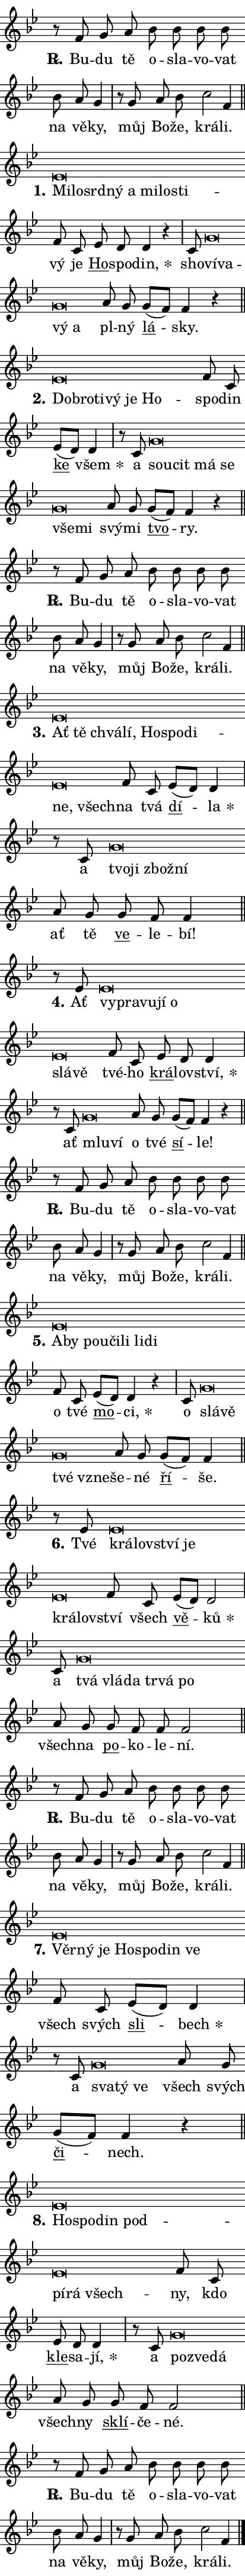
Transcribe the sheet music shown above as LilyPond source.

\version "2.22.1"
\header { tagline = "" }
\paper {
  indent = 0\cm
  top-margin = 0\cm
  right-margin = 0\cm
  bottom-margin = 0\cm
  left-margin = 0\cm
  paper-width = 7\cm
  page-breaking = #ly:one-page-breaking
  system-system-spacing.basic-distance = #11
  score-system-spacing.basic-distance = #11
  ragged-last = ##f
}


%% Author: Thomas Morley
%% https://lists.gnu.org/archive/html/lilypond-user/2020-05/msg00002.html
#(define (line-position grob)
"Returns position of @var[grob} in current system:
   @code{'start}, if at first time-step
   @code{'end}, if at last time-step
   @code{'middle} otherwise
"
  (let* ((col (ly:item-get-column grob))
         (ln (ly:grob-object col 'left-neighbor))
         (rn (ly:grob-object col 'right-neighbor))
         (col-to-check-left (if (ly:grob? ln) ln col))
         (col-to-check-right (if (ly:grob? rn) rn col))
         (break-dir-left
           (and
             (ly:grob-property col-to-check-left 'non-musical #f)
             (ly:item-break-dir col-to-check-left)))
         (break-dir-right
           (and
             (ly:grob-property col-to-check-right 'non-musical #f)
             (ly:item-break-dir col-to-check-right))))
        (cond ((eqv? 1 break-dir-left) 'start)
              ((eqv? -1 break-dir-right) 'end)
              (else 'middle))))

#(define (tranparent-at-line-position vctor)
  (lambda (grob)
  "Relying on @code{line-position} select the relevant enry from @var{vctor}.
Used to determine transparency,"
    (case (line-position grob)
      ((end) (not (vector-ref vctor 0)))
      ((middle) (not (vector-ref vctor 1)))
      ((start) (not (vector-ref vctor 2))))))

noteHeadBreakVisibility =
#(define-music-function (break-visibility)(vector?)
"Makes @code{NoteHead}s transparent relying on @var{break-visibility}"
#{
  \override NoteHead.transparent =
    #(tranparent-at-line-position break-visibility)
#})

#(define delete-ledgers-for-transparent-note-heads
  (lambda (grob)
    "Reads whether a @code{NoteHead} is transparent.
If so this @code{NoteHead} is removed from @code{'note-heads} from
@var{grob}, which is supposed to be @code{LedgerLineSpanner}.
As a result ledgers are not printed for this @code{NoteHead}"
    (let* ((nhds-array (ly:grob-object grob 'note-heads))
           (nhds-list
             (if (ly:grob-array? nhds-array)
                 (ly:grob-array->list nhds-array)
                 '()))
           ;; Relies on the transparent-property being done before
           ;; Staff.LedgerLineSpanner.after-line-breaking is executed.
           ;; This is fragile ...
           (to-keep
             (remove
               (lambda (nhd)
                 (ly:grob-property nhd 'transparent #f))
               nhds-list)))
      ;; TODO find a better method to iterate over grob-arrays, similiar
      ;; to filter/remove etc for lists
      ;; For now rebuilt from scratch
      (set! (ly:grob-object grob 'note-heads)  '())
      (for-each
        (lambda (nhd)
          (ly:pointer-group-interface::add-grob grob 'note-heads nhd))
        to-keep))))

hideNotes = {
  \noteHeadBreakVisibility #begin-of-line-visible
}
unHideNotes = {
  \noteHeadBreakVisibility #all-visible
}

% work-around for resetting accidentals
% https://lilypond.org/doc/v2.23/Documentation/notation/displaying-rhythms#unmetered-music
cadenzaMeasure = {
  \cadenzaOff
  \partial 1024 s1024
  \cadenzaOn
}

#(define-markup-command (accent layout props text) (markup?)
  "Underline accented syllable"
  (interpret-markup layout props
    #{\markup \override #'(offset . 4.3) \underline { #text }#}))

responsum = \markup \concat {
  "R" \hspace #-1.05 \path #0.1 #'((moveto 0 0.07) (lineto 0.9 0.8)) \hspace #0.05 "."
}

\layout {
    \context {
        \Staff
        \remove "Time_signature_engraver"
        \override LedgerLineSpanner.after-line-breaking = #delete-ledgers-for-transparent-note-heads
    }
    \context {
        \Voice {
            \override NoteHead.output-attributes = #'((class . "notehead"))
            \override Hairpin.height = #0.55
        }
    }
    \context {
        \Lyrics {
            \override StanzaNumber.output-attributes = #'((class . "stanzanumber"))
            \override LyricSpace.minimum-distance = #0.9
            \override LyricText.font-name = #"TeX Gyre Schola"
            \override LyricText.font-size = 1
            \override StanzaNumber.font-name = #"TeX Gyre Schola Bold"
            \override StanzaNumber.font-size = 1
        }
    }
}

% magnetic-lyrics.ily
%
%   written by
%     Jean Abou Samra <jean@abou-samra.fr>
%     Werner Lemberg <wl@gnu.org>
%
%   adapted by
%     Jiri Hon <jiri.hon@gmail.com>
%
% Version 2022-Apr-15

% https://www.mail-archive.com/lilypond-user@gnu.org/msg149350.html

#(define (Left_hyphen_pointer_engraver context)
   "Collect syllable-hyphen-syllable occurrences in lyrics and store
them in properties.  This engraver only looks to the left.  For
example, if the lyrics input is @code{foo -- bar}, it does the
following.

@itemize @bullet
@item
Set the @code{text} property of the @code{LyricHyphen} grob between
@q{foo} and @q{bar} to @code{foo}.

@item
Set the @code{left-hyphen} property of the @code{LyricText} grob with
text @q{foo} to the @code{LyricHyphen} grob between @q{foo} and
@q{bar}.
@end itemize

Use this auxiliary engraver in combination with the
@code{lyric-@/text::@/apply-@/magnetic-@/offset!} hook."
   (let ((hyphen #f)
         (text #f))
     (make-engraver
      (acknowledgers
       ((lyric-syllable-interface engraver grob source-engraver)
        (set! text grob)))
      (end-acknowledgers
       ((lyric-hyphen-interface engraver grob source-engraver)
        ;(when (not (grob::has-interface grob 'lyric-space-interface))
          (set! hyphen grob)));)
      ((stop-translation-timestep engraver)
       (when (and text hyphen)
         (ly:grob-set-object! text 'left-hyphen hyphen))
       (set! text #f)
       (set! hyphen #f)))))

#(define (lyric-text::apply-magnetic-offset! grob)
   "If the space between two syllables is less than the value in
property @code{LyricText@/.details@/.squash-threshold}, move the right
syllable to the left so that it gets concatenated with the left
syllable.

Use this function as a hook for
@code{LyricText@/.after-@/line-@/breaking} if the
@code{Left_@/hyphen_@/pointer_@/engraver} is active."
   (let ((hyphen (ly:grob-object grob 'left-hyphen #f)))
     (when hyphen
       (let ((left-text (ly:spanner-bound hyphen LEFT)))
         (when (grob::has-interface left-text 'lyric-syllable-interface)
           (let* ((common (ly:grob-common-refpoint grob left-text X))
                  (this-x-ext (ly:grob-extent grob common X))
                  (left-x-ext
                   (begin
                     ;; Trigger magnetism for left-text.
                     (ly:grob-property left-text 'after-line-breaking)
                     (ly:grob-extent left-text common X)))
                  ;; `delta` is the gap width between two syllables.
                  (delta (- (interval-start this-x-ext)
                            (interval-end left-x-ext)))
                  (details (ly:grob-property grob 'details))
                  (threshold (assoc-get 'squash-threshold details 0.2)))
             (when (< delta threshold)
               (let* (;; We have to manipulate the input text so that
                      ;; ligatures crossing syllable boundaries are not
                      ;; disabled.  For languages based on the Latin
                      ;; script this is essentially a beautification.
                      ;; However, for non-Western scripts it can be a
                      ;; necessity.
                      (lt (ly:grob-property left-text 'text))
                      (rt (ly:grob-property grob 'text))
                      (is-space (grob::has-interface hyphen 'lyric-space-interface))
                      (space (if is-space " " ""))
                      (space-markup (grob-interpret-markup grob " "))
                      (space-size (interval-length (ly:stencil-extent space-markup X)))
                      (extra-delta (if is-space space-size 0))
                      ;; Append new syllable.
                      (ltrt-space (if (and (string? lt) (string? rt))
                                (string-append lt space rt)
                                (make-concat-markup (list lt space rt))))
                      ;; Right-align `ltrt` to the right side.
                      (ltrt-space-markup (grob-interpret-markup
                               grob
                               (make-translate-markup
                                (cons (interval-length this-x-ext) 0)
                                (make-right-align-markup ltrt-space)))))
                 (begin
                   ;; Don't print `left-text`.
                   (ly:grob-set-property! left-text 'stencil #f)
                   ;; Set text and stencil (which holds all collected
                   ;; syllables so far) and shift it to the left.
                   (ly:grob-set-property! grob 'text ltrt-space)
                   (ly:grob-set-property! grob 'stencil ltrt-space-markup)
                   (ly:grob-translate-axis! grob (- (- delta extra-delta)) X))))))))))


#(define (lyric-hyphen::displace-bounds-first grob)
   ;; Make very sure this callback isn't triggered too early.
   (let ((left (ly:spanner-bound grob LEFT))
         (right (ly:spanner-bound grob RIGHT)))
     (ly:grob-property left 'after-line-breaking)
     (ly:grob-property right 'after-line-breaking)
     (ly:lyric-hyphen::print grob)))

squashThreshold = #0.4

\layout {
  \context {
    \Lyrics
    \consists #Left_hyphen_pointer_engraver
    \override LyricText.after-line-breaking =
      #lyric-text::apply-magnetic-offset!
    \override LyricHyphen.stencil = #lyric-hyphen::displace-bounds-first
    \override LyricText.details.squash-threshold = \squashThreshold
    \override LyricHyphen.minimum-distance = 0
    \override LyricHyphen.minimum-length = \squashThreshold
  }
}

squash = \override LyricText.details.squash-threshold = 9999
unSquash = \override LyricText.details.squash-threshold = \squashThreshold

left = \override LyricText.self-alignment-X = #LEFT
unLeft = \revert LyricText.self-alignment-X

starOffset = #(lambda (grob) 
                (let ((x_offset (ly:self-alignment-interface::aligned-on-x-parent grob)))
                  (if (= x_offset 0) 0 (+ x_offset 1.2))))

star = #(define-music-function (syllable)(string?)
"Append star separator at the end of a syllable"
#{
  \once \override LyricText.X-offset = #starOffset
  \lyricmode { \markup {
    #syllable
    \override #'((font-name . "TeX Gyre Schola Bold")) \hspace #0.2 \lower #0.65 \larger "*"
  } }
#})

starAccent = #(define-music-function (syllable)(string?)
"Append star separator at the end of a syllable and make accent"
#{
  \once \override LyricText.X-offset = #starOffset
  \lyricmode { \markup {
    \accent #syllable
    \override #'((font-name . "TeX Gyre Schola Bold")) \hspace #0.2 \lower #0.65 \larger "*"
  } }
#})

breath = #(define-music-function (syllable)(string?)
"Append breathing indicator at the end of a syllable"
#{
  \lyricmode { \markup { #syllable "+" } }
#})

optionalBreath = #(define-music-function (syllable)(string?)
"Append optional breathing indicator at the end of a syllable"
#{
  \lyricmode { \markup { #syllable "(+)" } }
#})


\score {
    <<
        \new Voice = "melody" { \cadenzaOn \key bes \major \relative { r8 f' g a bes bes bes bes \bar "" bes a g4 \cadenzaMeasure \bar "|" r8 g a bes \bar "" c2 f,4 \cadenzaMeasure \bar "||" \break }
\relative { es'\breve*1/16 \hideNotes \breve*1/16 \bar "" \breve*1/16 \bar "" \breve*1/16 \bar "" \breve*1/16 \bar "" \breve*1/16 \bar "" \breve*1/16 \breve*1/16 \bar "" \unHideNotes f8 c \bar "" es d d4 r \cadenzaMeasure \bar "|" c8 g'\breve*1/16 \hideNotes \breve*1/16 \bar "" \breve*1/16 \breve*1/16 \bar "" \unHideNotes a8 g \bar "" g[( f)] f4 r \cadenzaMeasure \bar "||" \break }
\relative { es'\breve*1/16 \hideNotes \breve*1/16 \bar "" \breve*1/16 \bar "" \breve*1/16 \bar "" \breve*1/16 \breve*1/16 \bar "" \unHideNotes f8 c \bar "" es[( d)] d4 \cadenzaMeasure \bar "|" r8 c8 g'\breve*1/16 \hideNotes \breve*1/16 \bar "" \breve*1/16 \bar "" \breve*1/16 \bar "" \breve*1/16 \breve*1/16 \bar "" \unHideNotes a8 g \bar "" g[( f)] f4 r \cadenzaMeasure \bar "||" \break }
\relative { r8 f' g a bes bes bes bes \bar "" bes a g4 \cadenzaMeasure \bar "|" r8 g a bes \bar "" c2 f,4 \cadenzaMeasure \bar "||" \break }
\relative { es'\breve*1/16 \hideNotes \breve*1/16 \bar "" \breve*1/16 \bar "" \breve*1/16 \bar "" \breve*1/16 \bar "" \breve*1/16 \bar "" \breve*1/16 \bar "" \breve*1/16 \breve*1/16 \bar "" \unHideNotes f8 c \bar "" es[( d)] d4 \cadenzaMeasure \bar "|" r8 c8 g'\breve*1/16 \hideNotes \breve*1/16 \bar "" \breve*1/16 \breve*1/16 \bar "" \unHideNotes a8 g \bar "" g f f4 \cadenzaMeasure \bar "||" \break }
\relative { r8 es'8 es\breve*1/16 \hideNotes \breve*1/16 \bar "" \breve*1/16 \bar "" \breve*1/16 \bar "" \breve*1/16 \bar "" \breve*1/16 \breve*1/16 \bar "" \unHideNotes f8 c \bar "" es d d4 \cadenzaMeasure \bar "|" r8 c8 g'\breve*1/16 \hideNotes \breve*1/16 \bar "" \unHideNotes a8 g \bar "" g[( f)] f4 r \cadenzaMeasure \bar "||" \break }
\relative { r8 f' g a bes bes bes bes \bar "" bes a g4 \cadenzaMeasure \bar "|" r8 g a bes \bar "" c2 f,4 \cadenzaMeasure \bar "||" \break }
\relative { es'\breve*1/16 \hideNotes \breve*1/16 \bar "" \breve*1/16 \bar "" \breve*1/16 \bar "" \breve*1/16 \bar "" \breve*1/16 \bar "" \breve*1/16 \breve*1/16 \bar "" \unHideNotes f8 c \bar "" es[( d)] d4 r \cadenzaMeasure \bar "|" c8 g'\breve*1/16 \hideNotes \breve*1/16 \bar "" \breve*1/16 \breve*1/16 \bar "" \unHideNotes a8 g \bar "" g[( f)] f4 \cadenzaMeasure \bar "||" \break }
\relative { r8 es'8 es\breve*1/16 \hideNotes \breve*1/16 \bar "" \breve*1/16 \bar "" \breve*1/16 \bar "" \breve*1/16 \breve*1/16 \bar "" \unHideNotes f8 c \bar "" es[( d)] d2 \cadenzaMeasure \bar "|" c8 g'\breve*1/16 \hideNotes \breve*1/16 \bar "" \breve*1/16 \bar "" \breve*1/16 \bar "" \breve*1/16 \breve*1/16 \bar "" \unHideNotes a8 g \bar "" g f f f2 \cadenzaMeasure \bar "||" \break }
\relative { r8 f' g a bes bes bes bes \bar "" bes a g4 \cadenzaMeasure \bar "|" r8 g a bes \bar "" c2 f,4 \cadenzaMeasure \bar "||" \break }
\relative { es'\breve*1/16 \hideNotes \breve*1/16 \bar "" \breve*1/16 \bar "" \breve*1/16 \bar "" \breve*1/16 \bar "" \breve*1/16 \breve*1/16 \bar "" \unHideNotes f8 c \bar "" es[( d)] d4 \cadenzaMeasure \bar "|" r8 c8 g'\breve*1/16 \hideNotes \breve*1/16 \breve*1/16 \bar "" \unHideNotes a8 g \bar "" g[( f)] f4 r \cadenzaMeasure \bar "||" \break }
\relative { es'\breve*1/16 \hideNotes \breve*1/16 \bar "" \breve*1/16 \bar "" \breve*1/16 \bar "" \breve*1/16 \bar "" \breve*1/16 \breve*1/16 \bar "" \unHideNotes f8 c \bar "" es d d4 \cadenzaMeasure \bar "|" r8 c8 g'\breve*1/16 \hideNotes \breve*1/16 \breve*1/16 \bar "" \unHideNotes a8 g \bar "" g f f2 \cadenzaMeasure \bar "||" \break }
\relative { r8 f' g a bes bes bes bes \bar "" bes a g4 \cadenzaMeasure \bar "|" r8 g a bes \bar "" c2 f,4 \cadenzaMeasure \bar "||" \break } \bar "|." }
        \new Lyrics \lyricsto "melody" { \lyricmode { \set stanza = \responsum
Bu -- du tě o -- sla -- vo -- vat na vě -- ky, můj Bo -- že, krá -- li.
\set stanza = "1."
\left Mi -- \squash lo -- srd -- ný a mi -- lo -- sti -- \unLeft \unSquash vý je \markup \accent Ho -- spo -- \star din, sho -- \left ví -- \squash va -- vý a \unLeft \unSquash pl -- ný \markup \accent lá -- sky.
\set stanza = "2."
\left Dob -- \squash ro -- ti -- vý je Ho -- \unLeft \unSquash spo -- din \markup \accent ke \star všem a \left sou -- \squash cit má se vše -- mi \unLeft \unSquash svý -- mi \markup \accent tvo -- ry.
\set stanza = \responsum
Bu -- du tě o -- sla -- vo -- vat na vě -- ky, můj Bo -- že, krá -- li.
\set stanza = "3."
\left Ať \squash tě chvá -- lí, Ho -- spo -- di -- ne, všech -- \unLeft \unSquash na tvá \markup \accent dí -- \star la a \left tvo -- \squash ji zbož -- ní \unLeft \unSquash ať tě \markup \accent ve -- le -- bí!
\set stanza = "4."
Ať \left vy -- \squash pra -- vu -- jí o slá -- vě \unLeft \unSquash tvé -- ho \markup \accent krá -- lov -- \star ství, ať \left mlu -- \squash ví \unLeft \unSquash o tvé \markup \accent sí -- le!
\set stanza = \responsum
Bu -- du tě o -- sla -- vo -- vat na vě -- ky, můj Bo -- že, krá -- li.
\set stanza = "5."
\left A -- \squash by po -- u -- či -- li li -- di \unLeft \unSquash o tvé \markup \accent mo -- \star ci, o \left slá -- \squash vě tvé vzne -- \unLeft \unSquash še -- né \markup \accent ří -- še.
\set stanza = "6."
Tvé \left krá -- \squash lov -- ství je krá -- lov -- \unLeft \unSquash ství všech \markup \accent vě -- \star ků a \left tvá \squash vlá -- da tr -- vá po \unLeft \unSquash všech -- na \markup \accent po -- ko -- le -- ní.
\set stanza = \responsum
Bu -- du tě o -- sla -- vo -- vat na vě -- ky, můj Bo -- že, krá -- li.
\set stanza = "7."
\left Věr -- \squash ný je Ho -- spo -- din ve \unLeft \unSquash všech svých \markup \accent sli -- \star bech a \left sva -- \squash tý ve \unLeft \unSquash všech svých \markup \accent či -- nech.
\set stanza = "8."
\left Ho -- \squash spo -- din pod -- pí -- rá všech -- \unLeft \unSquash ny, kdo \markup \accent kle -- sa -- \star jí, a \left po -- \squash zve -- dá \unLeft \unSquash všech -- ny \markup \accent sklí -- če -- né.
\set stanza = \responsum
Bu -- du tě o -- sla -- vo -- vat na vě -- ky, můj Bo -- že, krá -- li. } }
    >>
    \layout {}
}
